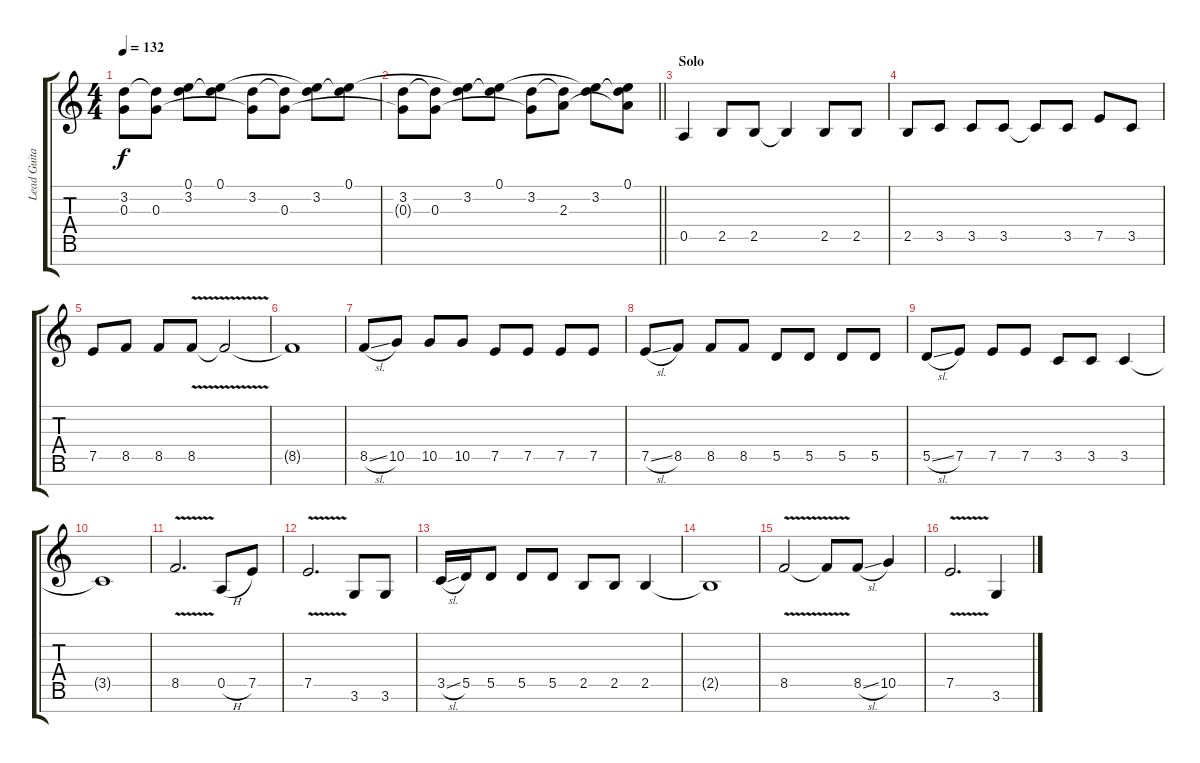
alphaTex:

\track ("Lead Guitar" "Lead Guita") {instrument distortionguitar}
\staff {score tabs}
\tuning (E4 B3 G3 D3 A2 E2 B1) {hide}
\ts (4 4)
\tempo 132
\clef g2
\ks aminor
(3.2 0.3{t}).8{dy f} (3.2{t} 0.3).8 (0.1{t} 3.2).8 (0.1 3.2{t}).8 (3.2 0.3{t}).8 (3.2{t} 0.3).8 (0.1{t} 3.2).8 (0.1 3.2{t}).8 |
\barLineRight lightlight
(3.2 0.3{t}).8 (3.2{t} 0.3).8 (0.1{t} 3.2).8 (0.1 3.2{t}).8 (3.2 0.3{t}).8 (3.2{t} 2.3).8 (0.1{t} 3.2).8 (0.1 3.2{t} 2.3{t}).8 |
\section ("" "Solo")
0.5.4{volume 13 instrument distortionguitar} 2.5.8 2.5.8 2.5{t}.4 2.5.8 2.5.8 |
2.5.8 3.5.8 3.5.8 3.5.8 3.5{t}.8 3.5.8 7.5.8 3.5.8 |
7.5.8 8.5.8 8.5.8 8.5{v}.8 8.5{t}.2 |
8.5{t}.1 |
8.5{sl}.8 10.5.8 10.5.8 10.5.8 7.5.8 7.5.8 7.5.8 7.5.8 |
7.5{sl}.8 8.5.8 8.5.8 8.5.8 5.5.8 5.5.8 5.5.8 5.5.8 |
5.5{sl}.8 7.5.8 7.5.8 7.5.8 3.5.8 3.5.8 3.5.4 |
3.5{t}.1 |
8.5{v}.2{d} 0.5{h}.8 7.5.8 |
7.5{v}.2{d} 3.6.8 3.6.8 |
3.5{sl}.16 5.5.16 5.5.8 5.5.8 5.5.8 2.5.8 2.5.8 2.5.4 |
2.5{t}.1 |
8.5{v}.2 8.5{t}.8 8.5{sl}.8 10.5.4 |
7.5{v}.2{d} 3.6.4
